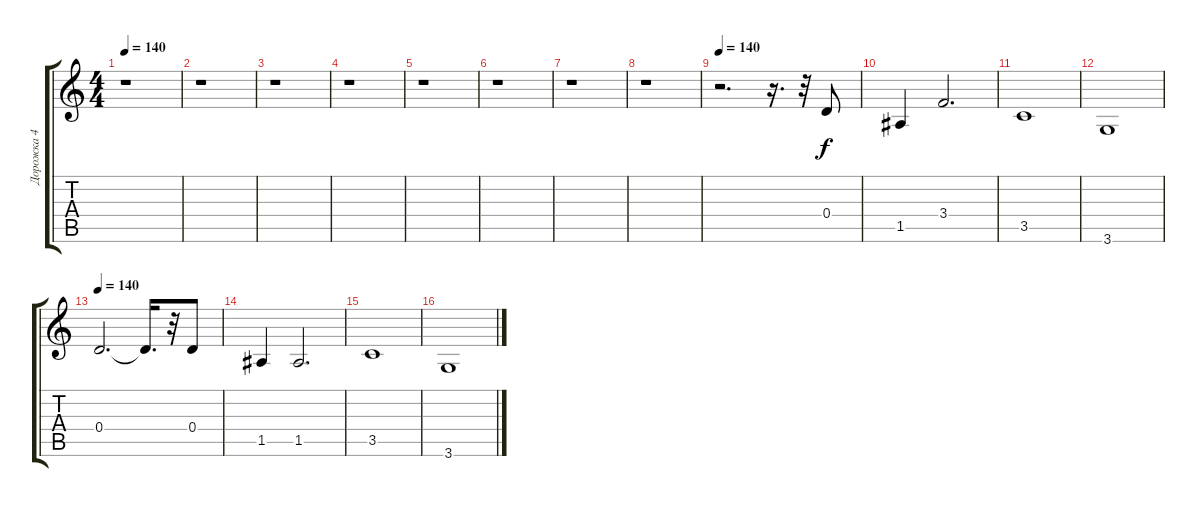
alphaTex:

\track ("Дорожка 4" "Дорожка 4") {instrument electricbassfinger}
\staff {score tabs}
\tuning (E4 B3 G3 D3 A2 E2) {hide}
\ts (4 4)
\tempo 140
\clef g2
\ks c
r.1{dy f} |
r.1 |
r.1 |
r.1 |
r.1 |
r.1 |
r.1 |
r.1 |
\tempo 140
r.2{d} r.16{d} r.32 0.4.8 |
1.5.4 3.4.2{d} |
3.5.1 |
3.6.1 |
\tempo 140
0.4.2{d} 0.4{t}.16{d} r.32 0.4.8 |
1.5.4 1.5.2{d} |
3.5.1 |
3.6.1
